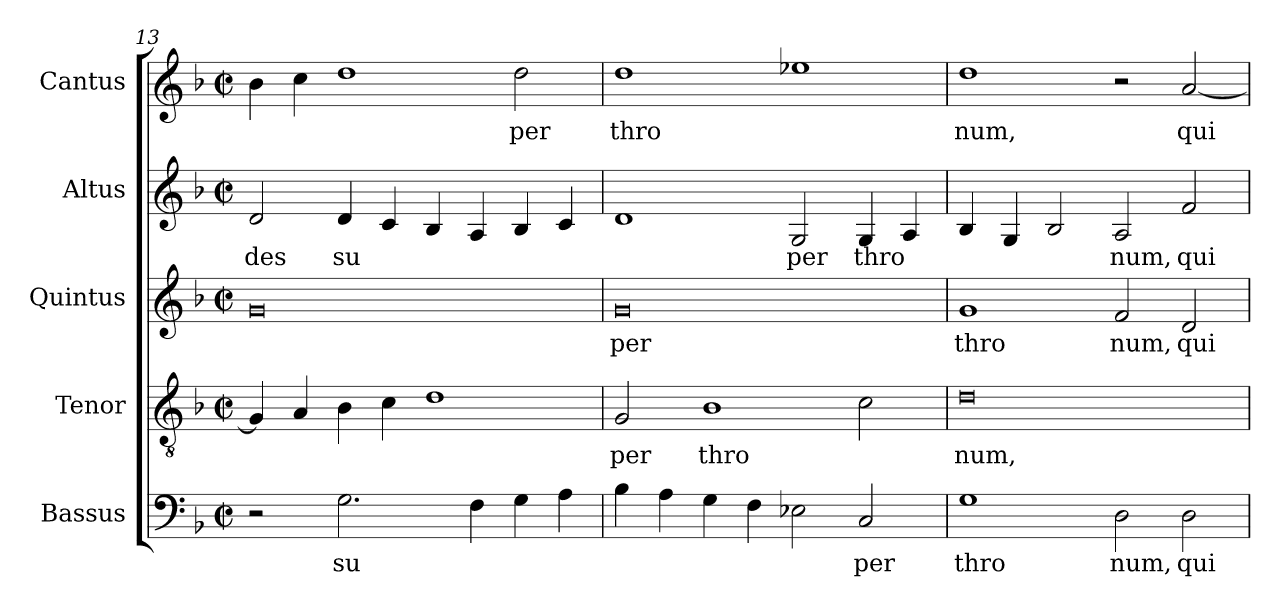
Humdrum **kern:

**kern	**text	**kern	**text	**kern	**text	**kern	**text	**kern	**text
*part5	*part5	*part4	*part4	*part3	*part3	*part2	*part2	*part1	*part1
*staff5	*staff5	*staff4	*staff4	*staff3	*staff3	*staff2	*staff2	*staff1	*staff1
*I"Bassus	*	*I"Tenor	*	*I"Quintus	*	*I"Altus	*	*I"Cantus	*
!!LO:PB:g=z
*clefF4	*	*clefGv2	*	*clefG2	*	*clefG2	*	*clefG2	*
*k[b-]	*	*k[b-]	*	*k[b-]	*	*k[b-]	*	*k[b-]	*
*F:	*	*F:	*	*F:	*	*F:	*	*F:	*
*M2/2	*	*M2/2	*	*M2/2	*	*M2/2	*	*M2/2	*
*met(c|)	*	*met(c|)	*	*met(c|)	*	*met(c|)	*	*met(c|)	*
=13	=13	=13	=13	=13	=13	=13	=13	=13	=13
!	!	!	!LO:LY:b:cj	!	!LO:LY:b:cj	!	!LO:LY:b:cj	!	!LO:LY:b:cj
2r	.	4G/]	.	0g	.	2d/	des	4b-\	.
!	!	!	!LO:LY:b:cj	!	!	!	!	!	!LO:LY:b:cj
.	.	4A/	.	.	.	.	.	4cc\	.
!	!LO:LY:b:cj	!	!LO:LY:b:cj	!	!	!	!LO:LY:b:cj	!	!LO:LY:b:cj
2.G\	su	4B-\	.	.	.	4d/	su	1dd	.
!	!	!	!LO:LY:b:cj	!	!	!	!LO:LY:b:cj	!	!
.	.	4c\	.	.	.	4c/	.	.	.
!	!	!	!LO:LY:b:cj	!	!	!	!LO:LY:b:cj	!	!
.	.	1d	.	.	.	4B-/	.	.	.
!	!LO:LY:b:cj	!	!	!	!	!	!LO:LY:b:cj	!	!
4F\	.	.	.	.	.	4A/	.	.	.
!	!LO:LY:b:cj	!	!	!	!	!	!LO:LY:b:cj	!	!LO:LY:b:cj
4G\	.	.	.	.	.	4B-/	.	2dd\	per
!	!LO:LY:b:cj	!	!	!	!	!	!LO:LY:b:cj	!	!
4A\	.	.	.	.	.	4c/	.	.	.
=14	=14	=14	=14	=14	=14	=14	=14	=14	=14
!	!LO:LY:b:cj	!	!LO:LY:b:cj	!	!LO:LY:b:cj	!	!LO:LY:b:cj	!	!LO:LY:b:cj
4B-\	.	2G/	per	0g	per	1d	.	1dd	thro
!	!LO:LY:b:cj	!	!	!	!	!	!	!	!
4A\	.	.	.	.	.	.	.	.	.
!	!LO:LY:b:cj	!	!LO:LY:b:cj	!	!	!	!	!	!
4G\	.	1B-	thro	.	.	.	.	.	.
!	!LO:LY:b:cj	!	!	!	!	!	!	!	!
4F\	.	.	.	.	.	.	.	.	.
!	!LO:LY:b:cj	!	!	!	!	!	!LO:LY:b:cj	!	!LO:LY:b:cj
2E-X\	.	.	.	.	.	2G/	per	1ee-X	.
!	!LO:LY:b:cj	!	!LO:LY:b:cj	!	!	!	!LO:LY:b:cj	!	!
2C/	per	2c\	.	.	.	4G/	thro	.	.
!	!	!	!	!	!	!	!LO:LY:b:cj	!	!
.	.	.	.	.	.	4A/	.	.	.
=15	=15	=15	=15	=15	=15	=15	=15	=15	=15
!	!LO:LY:b:cj	!	!LO:LY:b:cj	!	!LO:LY:b:cj	!	!LO:LY:b:cj	!	!LO:LY:b:cj
1G	thro	0d	num,	1g	thro	4B-/	.	1dd	num,
!	!	!	!	!	!	!	!LO:LY:b:cj	!	!
.	.	.	.	.	.	4G/	.	.	.
!	!	!	!	!	!	!	!LO:LY:b:cj	!	!
.	.	.	.	.	.	2B-/	.	.	.
!	!LO:LY:b:cj	!	!	!	!LO:LY:b:cj	!	!LO:LY:b:cj	!	!
2D\	num,	.	.	2f/	num,	2A/	num,	2r	.
!	!LO:LY:b:cj	!	!	!	!LO:LY:b:cj	!	!LO:LY:b:cj	!	!LO:LY:b:cj
2D\	qui	.	.	2d/	qui	2f/	qui	[<2a/	qui
=	=	=	=	=	=	=	=	=	=
*-	*-	*-	*-	*-	*-	*-	*-	*-	*-
